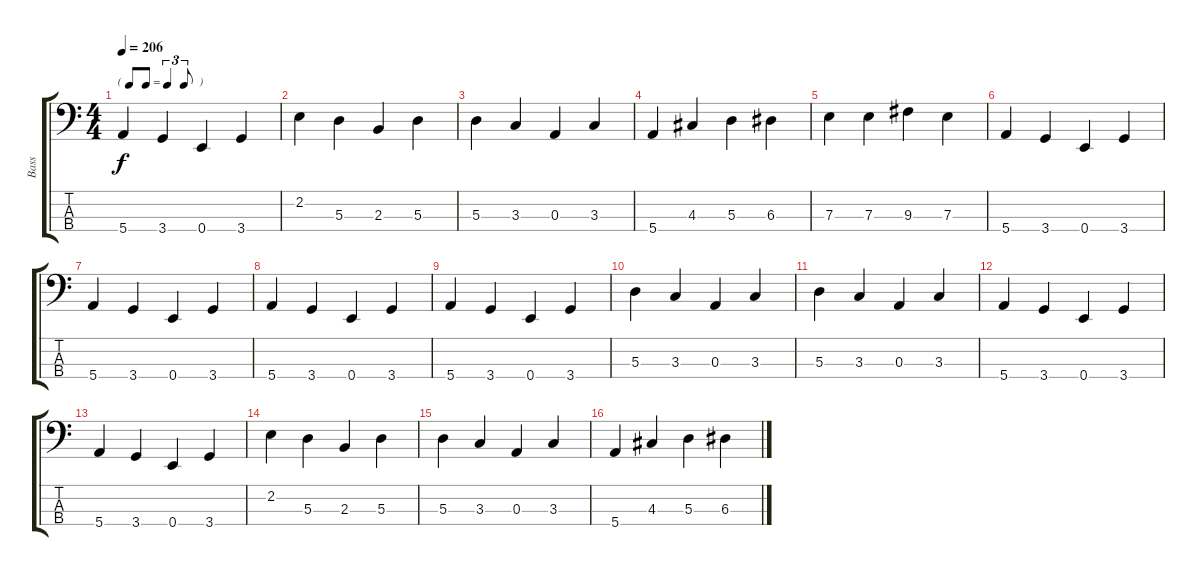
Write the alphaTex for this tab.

\track ("Bass" "Bass") {instrument electricbassfinger}
\staff {score tabs}
\tuning (G2 D2 A1 E1) {hide}
\ts (4 4)
\tf triplet8th
\tempo 206
\clef f4
\ks c
5.4.4{dy f} 3.4.4 0.4.4 3.4.4 |
2.2.4 5.3.4 2.3.4 5.3.4 |
5.3.4 3.3.4 0.3.4 3.3.4 |
5.4.4 4.3.4 5.3.4 6.3.4 |
7.3.4 7.3.4 9.3.4 7.3.4 |
5.4.4 3.4.4 0.4.4 3.4.4 |
5.4.4 3.4.4 0.4.4 3.4.4 |
5.4.4 3.4.4 0.4.4 3.4.4 |
5.4.4 3.4.4 0.4.4 3.4.4 |
5.3.4 3.3.4 0.3.4 3.3.4 |
5.3.4 3.3.4 0.3.4 3.3.4 |
5.4.4 3.4.4 0.4.4 3.4.4 |
5.4.4 3.4.4 0.4.4 3.4.4 |
2.2.4 5.3.4 2.3.4 5.3.4 |
5.3.4 3.3.4 0.3.4 3.3.4 |
5.4.4 4.3.4 5.3.4 6.3.4
